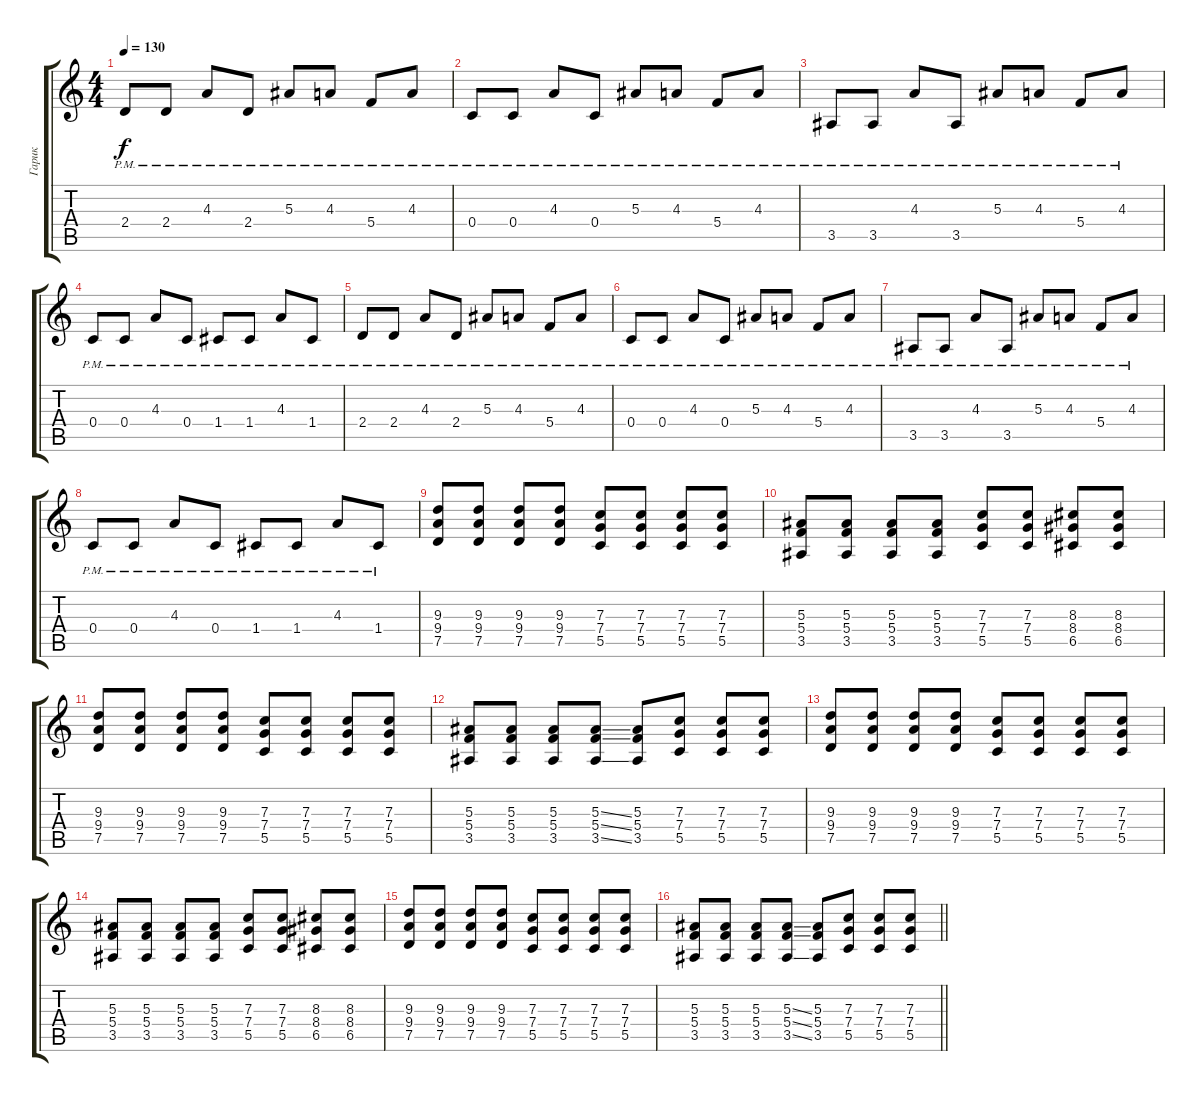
\track ("Гарик" "Гарик") {instrument distortionguitar}
\staff {score tabs}
\tuning (D4 A3 F3 C3 G2 C2) {hide}
\ts (4 4)
\tempo 130
\clef g2
\ks c
2.4{pm}.8{dy f volume 10} 2.4{pm}.8 4.3{pm}.8 2.4{pm}.8 5.3{pm}.8 4.3{pm}.8 5.4{pm}.8 4.3{pm}.8 |
0.4{pm}.8 0.4{pm}.8 4.3{pm}.8 0.4{pm}.8 5.3{pm}.8 4.3{pm}.8 5.4{pm}.8 4.3{pm}.8 |
3.5{pm}.8 3.5{pm}.8 4.3{pm}.8 3.5{pm}.8 5.3{pm}.8 4.3{pm}.8 5.4{pm}.8 4.3{pm}.8 |
0.4{pm}.8 0.4{pm}.8 4.3{pm}.8 0.4{pm}.8 1.4{pm}.8 1.4{pm}.8 4.3{pm}.8 1.4{pm}.8 |
2.4{pm}.8 2.4{pm}.8 4.3{pm}.8 2.4{pm}.8 5.3{pm}.8 4.3{pm}.8 5.4{pm}.8 4.3{pm}.8 |
0.4{pm}.8 0.4{pm}.8 4.3{pm}.8 0.4{pm}.8 5.3{pm}.8 4.3{pm}.8 5.4{pm}.8 4.3{pm}.8 |
3.5{pm}.8 3.5{pm}.8 4.3{pm}.8 3.5{pm}.8 5.3{pm}.8 4.3{pm}.8 5.4{pm}.8 4.3{pm}.8 |
0.4{pm}.8 0.4{pm}.8 4.3{pm}.8 0.4{pm}.8 1.4{pm}.8 1.4{pm}.8 4.3{pm}.8 1.4{pm}.8 |
(9.3 9.4 7.5).8 (9.3 9.4 7.5).8 (9.3 9.4 7.5).8 (9.3 9.4 7.5).8 (7.3 7.4 5.5).8 (7.3 7.4 5.5).8 (7.3 7.4 5.5).8 (7.3 7.4 5.5).8 |
(5.3 5.4 3.5).8 (5.3 5.4 3.5).8 (5.3 5.4 3.5).8 (5.3 5.4 3.5).8 (7.3 7.4 5.5).8 (7.3 7.4 5.5).8 (8.3 8.4 6.5).8 (8.3 8.4 6.5).8 |
(9.3 9.4 7.5).8 (9.3 9.4 7.5).8 (9.3 9.4 7.5).8 (9.3 9.4 7.5).8 (7.3 7.4 5.5).8 (7.3 7.4 5.5).8 (7.3 7.4 5.5).8 (7.3 7.4 5.5).8 |
(5.3 5.4 3.5).8 (5.3 5.4 3.5).8 (5.3 5.4 3.5).8 (5.3{ss} 5.4{ss} 3.5{ss}).8 (5.3 5.4 3.5).8 (7.3 7.4 5.5).8 (7.3 7.4 5.5).8 (7.3 7.4 5.5).8 |
(9.3 9.4 7.5).8 (9.3 9.4 7.5).8 (9.3 9.4 7.5).8 (9.3 9.4 7.5).8 (7.3 7.4 5.5).8 (7.3 7.4 5.5).8 (7.3 7.4 5.5).8 (7.3 7.4 5.5).8 |
(5.3 5.4 3.5).8 (5.3 5.4 3.5).8 (5.3 5.4 3.5).8 (5.3 5.4 3.5).8 (7.3 7.4 5.5).8 (7.3 7.4 5.5).8 (8.3 8.4 6.5).8 (8.3 8.4 6.5).8 |
(9.3 9.4 7.5).8 (9.3 9.4 7.5).8 (9.3 9.4 7.5).8 (9.3 9.4 7.5).8 (7.3 7.4 5.5).8 (7.3 7.4 5.5).8 (7.3 7.4 5.5).8 (7.3 7.4 5.5).8 |
\barLineRight lightlight
(5.3 5.4 3.5).8 (5.3 5.4 3.5).8 (5.3 5.4 3.5).8 (5.3{ss} 5.4{ss} 3.5{ss}).8 (5.3 5.4 3.5).8 (7.3 7.4 5.5).8 (7.3 7.4 5.5).8 (7.3 7.4 5.5).8
